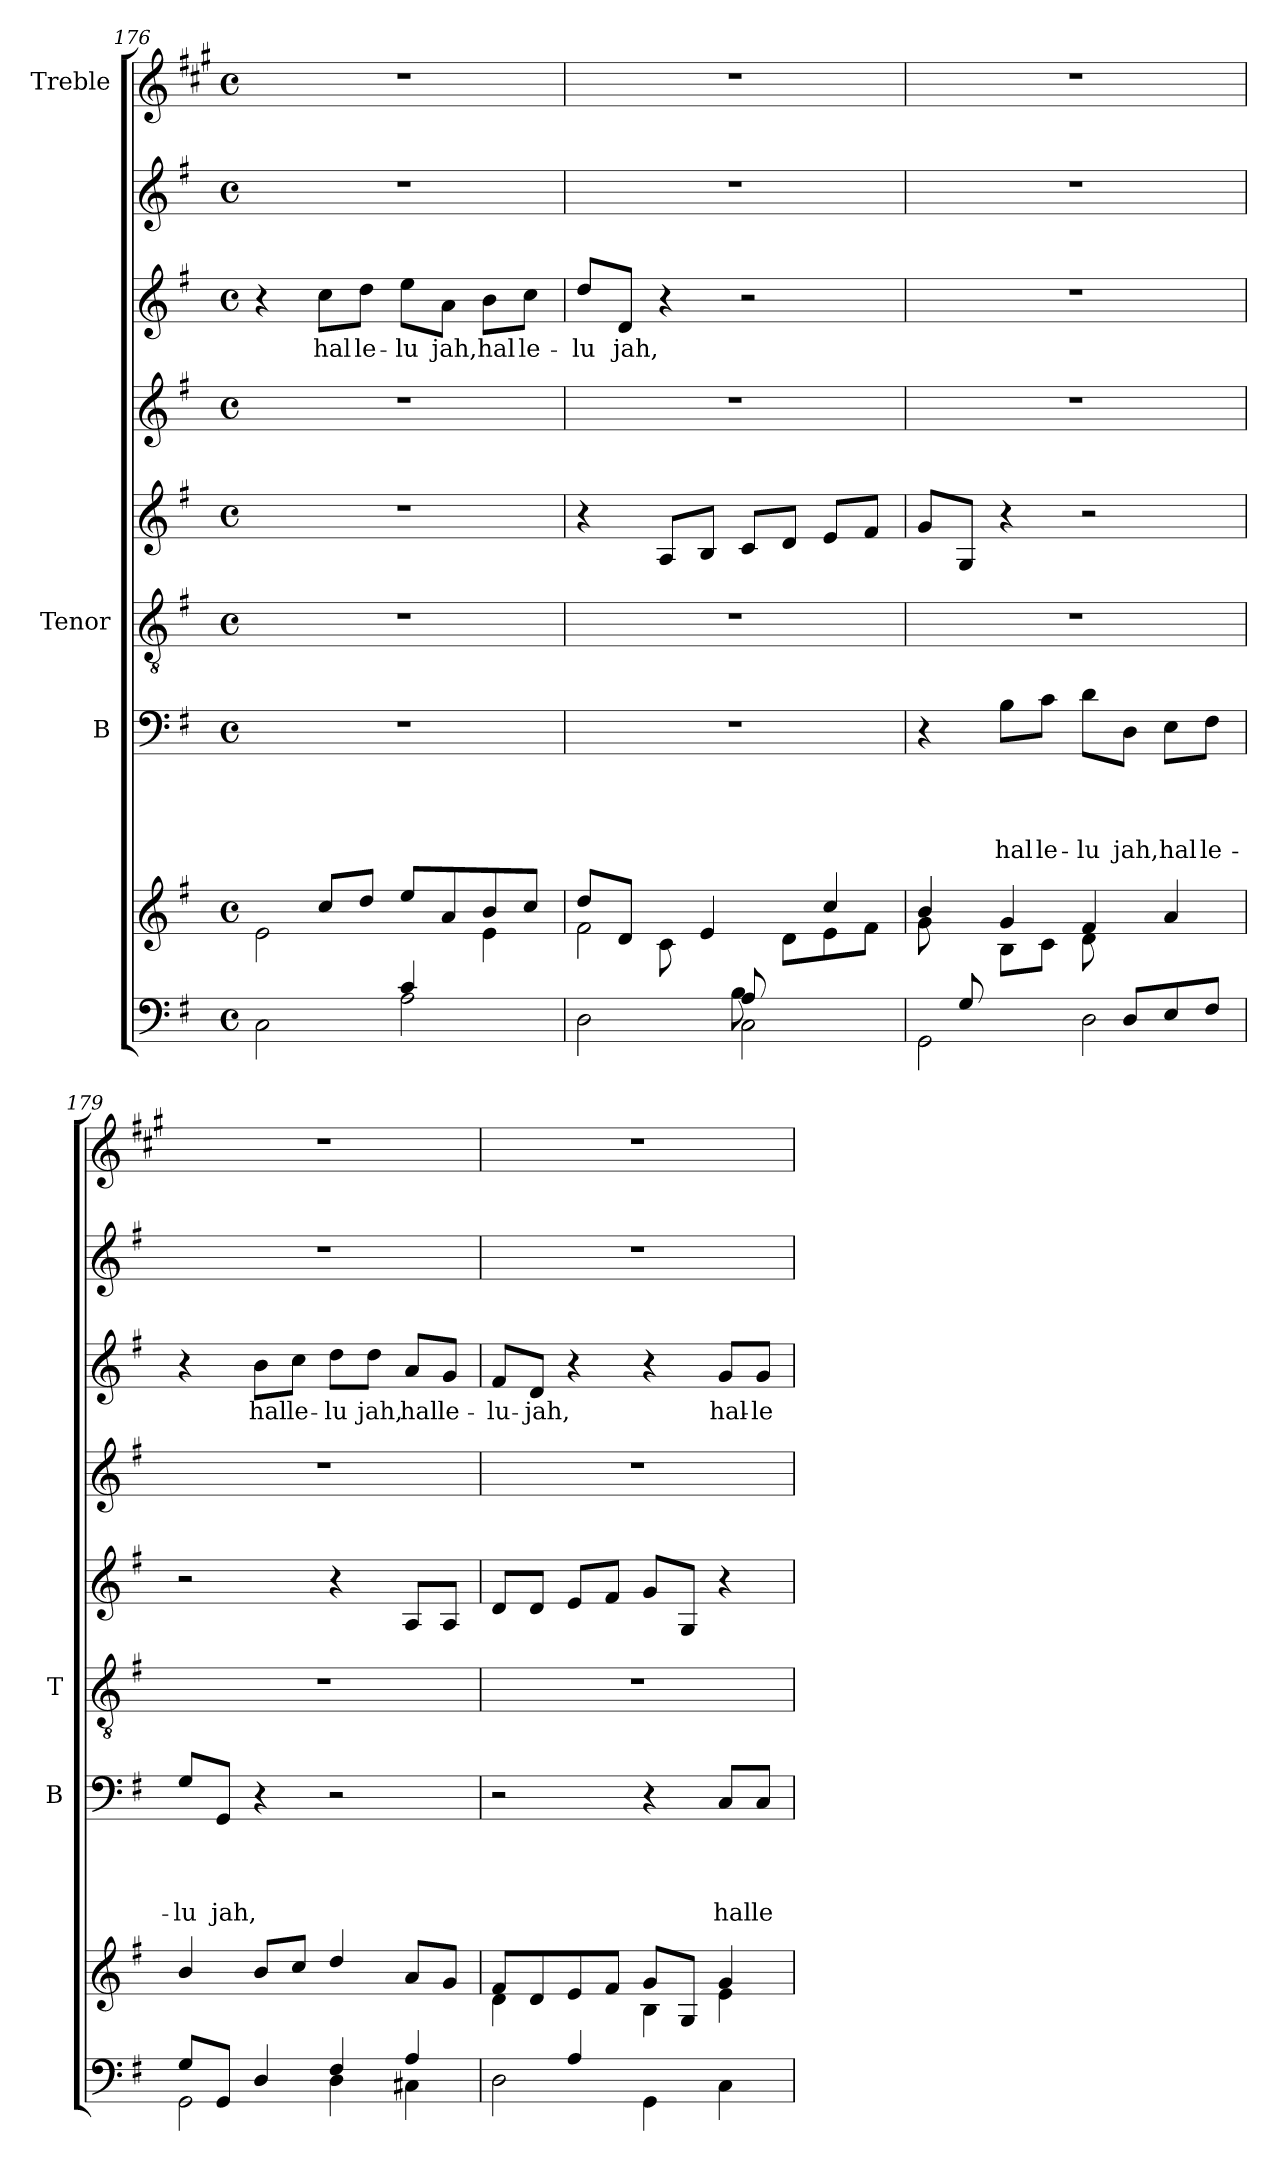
**kern	**kern	**kern	**text	**text	**text	**text	**kern	**kern	**kern	**kern	**text	**kern	**kern
*part9	*part8	*part7	*part7	*part7	*part7	*part7	*part6	*part5	*part4	*part3	*part3	*part2	*part1
*staff9	*staff8	*staff7	*staff7	*staff7	*staff7	*staff7	*staff6	*staff5	*staff4	*staff3	*staff3	*staff2	*staff1
*	*	*I"B	*	*	*	*	*I"Tenor	*	*	*	*	*	*I"Treble
*	*	*I'B	*	*	*	*	*I'T	*	*	*	*	*	*
*clefF4	*clefG2	*clefF4	*	*	*	*	*clefGv2	*clefG2	*clefG2	*clefG2	*	*clefG2	*clefG2
*	*	*	*	*	*	*	*	*	*	*	*	*	*ITrd1c2
*k[f#]	*k[f#]	*k[f#]	*	*	*	*	*k[f#]	*k[f#]	*k[f#]	*k[f#]	*	*k[f#]	*k[f#]
*G:	*G:	*G:	*	*	*	*	*G:	*G:	*G:	*G:	*	*G:	*G:
*M4/4	*M4/4	*M4/4	*	*	*	*	*M4/4	*M4/4	*M4/4	*M4/4	*	*M4/4	*M4/4
*met(c)	*met(c)	*met(c)	*	*	*	*	*met(c)	*met(c)	*met(c)	*met(c)	*	*met(c)	*met(c)
=176	=176	=176	=176	=176	=176	=176	=176	=176	=176	=176	=176	=176	=176
*^	*^	*	*	*	*	*	*	*	*	*	*	*	*
*	*	*	*^	*	*	*	*	*	*	*	*	*	*	*	*
2C\	2ryy	2e\	4ryy	2.ryy	1r	.	.	.	.	1r	1r	1r	4r	.	1r	1r
!	!	!	!	!	!	!	!	!	!	!	!	!	!	!LO:LY:b	!	!
.	.	.	8cc/L	.	.	.	.	.	.	.	.	.	8cc\L	hal	.	.
!	!	!	!	!	!	!	!	!	!	!	!	!	!	!LO:LY:b	!	!
.	.	.	8dd/J	.	.	.	.	.	.	.	.	.	8dd\J	le-	.	.
!	!	!	!	!	!	!	!	!	!	!	!	!	!	!LO:LY:b	!	!
2A\	4c/	2ryy	8ee/L	.	.	.	.	.	.	.	.	.	8ee\L	-lu	.	.
!	!	!	!	!	!	!	!	!	!	!	!	!	!	!LO:LY:b	!	!
.	.	.	8a/	.	.	.	.	.	.	.	.	.	8a\J	jah,	.	.
!	!	!	!	!	!	!	!	!	!	!	!	!	!	!LO:LY:b	!	!
.	4ryy	.	8b/	4e\	.	.	.	.	.	.	.	.	8b\L	hal	.	.
!	!	!	!	!	!	!	!	!	!	!	!	!	!	!LO:LY:b	!	!
.	.	.	8cc/J	.	.	.	.	.	.	.	.	.	8cc\J	le-	.	.
=177	=177	=177	=177	=177	=177	=177	=177	=177	=177	=177	=177	=177	=177	=177	=177	=177
*	*^	*	*	*	*	*	*	*	*	*	*	*	*	*	*	*
!	!	!	!	!	!	!	!	!	!	!	!	!	!	!	!LO:LY:b	!	!
2D\	2ryy	2ryy	2f#\	8dd/L	4.ryy	1r	.	.	.	.	1r	4r	1r	8dd/L	-lu	1r	1r
!	!	!	!	!	!	!	!	!	!	!	!	!	!	!	!LO:LY:b	!	!
.	.	.	.	8d/J	.	.	.	.	.	.	.	.	.	8d/J	jah,	.	.
.	.	.	.	8c\	.	.	.	.	.	.	.	8A/L	.	4r	.	.	.
.	.	.	.	4ryy	4e/	.	.	.	.	.	.	8B/J	.	.	.	.	.
8A/	8B\	2C\	2ryy	.	.	.	.	.	.	.	.	8c/L	.	2r	.	.	.
4.ryy	4.ryy	.	.	8d\L	8ryy	.	.	.	.	.	.	8d/J	.	.	.	.	.
.	.	.	.	8e\	4cc/	.	.	.	.	.	.	8e/L	.	.	.	.	.
.	.	.	.	8f#\J	.	.	.	.	.	.	.	8f#/J	.	.	.	.	.
*	*	*	*	*v	*v	*	*	*	*	*	*	*	*	*	*	*	*
=178	=178	=178	=178	=178	=178	=178	=178	=178	=178	=178	=178	=178	=178	=178	=178	=178
2GG\	8ryy	2ryy	4b/	8g\	4r	.	.	.	.	1r	8g/L	1r	1r	.	1r	1r
.	8G/	.	.	8ryy	.	.	.	.	.	.	8G/J	.	.	.	.	.
!	!	!	!	!	!	!	!	!	!LO:LY:b	!	!	!	!	!	!	!
.	4ryy	.	4g/	8B\L	8B\L	.	.	.	hal	.	4r	.	.	.	.	.
!	!	!	!	!	!	!	!	!	!LO:LY:b	!	!	!	!	!	!	!
.	.	.	.	8c\J	8c\J	.	.	.	le-	.	.	.	.	.	.	.
!	!	!	!	!	!	!	!	!	!LO:LY:b	!	!	!	!	!	!	!
2ryy	2D\	8ryy	4f#/	8d\	8d\L	.	.	.	-lu	.	2r	.	.	.	.	.
!	!	!	!	!	!	!	!	!	!LO:LY:b	!	!	!	!	!	!	!
.	.	8D/L	.	8ryy	8D\J	.	.	.	jah,	.	.	.	.	.	.	.
!	!	!	!	!	!	!	!	!	!LO:LY:b	!	!	!	!	!	!	!
.	.	8E/	4ryy	4a/	8E\L	.	.	.	hal	.	.	.	.	.	.	.
!	!	!	!	!	!	!	!	!	!LO:LY:b	!	!	!	!	!	!	!
.	.	8F#/J	.	.	8F#\J	.	.	.	le-	.	.	.	.	.	.	.
*	*	*	*v	*v	*	*	*	*	*	*	*	*	*	*	*	*
=179	=179	=179	=179	=179	=179	=179	=179	=179	=179	=179	=179	=179	=179	=179	=179
!	!	!	!	!	!	!	!	!LO:LY:b	!	!	!	!	!	!	!
*	*v	*v	*	*	*	*	*	*	*	*	*	*	*	*	*
2GG\	8G/L	4b/	8G/L	.	.	.	-lu	1r	2r	1r	4r	.	1r	1r
!	!	!	!	!	!	!	!LO:LY:b	!	!	!	!	!	!	!
.	8GG/J	.	8GG/J	.	.	.	jah,	.	.	.	.	.	.	.
!	!	!	!	!	!	!	!	!	!	!	!	!LO:LY:b	!	!
.	4D/	8b/L	4r	.	.	.	.	.	.	.	8b\L	hal	.	.
!	!	!	!	!	!	!	!	!	!	!	!	!LO:LY:b	!	!
.	.	8cc/J	.	.	.	.	.	.	.	.	8cc\J	le-	.	.
!	!	!	!	!	!	!	!	!	!	!	!	!LO:LY:b	!	!
4D\	4F#/	4dd/	2r	.	.	.	.	.	4r	.	8dd\L	-lu	.	.
!	!	!	!	!	!	!	!	!	!	!	!	!LO:LY:b	!	!
.	.	.	.	.	.	.	.	.	.	.	8dd\J	jah,	.	.
!	!	!	!	!	!	!	!	!	!	!	!	!LO:LY:b	!	!
4C#X\	4A/	8a/L	.	.	.	.	.	.	8A/L	.	8a/L	hal	.	.
!	!	!	!	!	!	!	!	!	!	!	!	!LO:LY:b	!	!
.	.	8g/J	.	.	.	.	.	.	8A/J	.	8g/J	le-	.	.
!!LO:PB:g=z
=180	=180	=180	=180	=180	=180	=180	=180	=180	=180	=180	=180	=180	=180	=180
*	*	*^	*	*	*	*	*	*	*	*	*	*	*	*
*	*	*	*^	*	*	*	*	*	*	*	*	*	*	*	*
!	!	!	!	!	!	!	!	!	!	!	!	!	!	!LO:LY:b	!	!
2D\	4ryy	4d\	8f#/L	2ryy	2r	.	.	.	.	1r	8d/L	1r	8f#/L	-lu-	1r	1r
!	!	!	!	!	!	!	!	!	!	!	!	!	!	!LO:LY:b	!	!
.	.	.	8d/	.	.	.	.	.	.	.	8d/J	.	8d/J	-jah,	.	.
.	4A/	2.ryy	8e/	.	.	.	.	.	.	.	8e/L	.	4r	.	.	.
.	.	.	8f#/J	.	.	.	.	.	.	.	8f#/J	.	.	.	.	.
2ryy	4GG\	.	4B\	8g/L	4r	.	.	.	.	.	8g/L	.	4r	.	.	.
.	.	.	.	8G/J	.	.	.	.	.	.	8G/J	.	.	.	.	.
!	!	!	!	!	!	!	!	!	!LO:LY:b	!	!	!	!	!LO:LY:b	!	!
.	4C\	.	4e\	4g/	8C/L	.	.	.	hal	.	4r	.	8g/L	hal-	.	.
!	!	!	!	!	!	!	!	!	!LO:LY:b	!	!	!	!	!LO:LY:b	!	!
.	.	.	.	.	8C/J	.	.	.	le	.	.	.	8g/J	-le-	.	.
*v	*v	*	*	*	*	*	*	*	*	*	*	*	*	*	*	*
*	*v	*v	*v	*	*	*	*	*	*	*	*	*	*	*	*
=	=	=	=	=	=	=	=	=	=	=	=	=	=
*-	*-	*-	*-	*-	*-	*-	*-	*-	*-	*-	*-	*-	*-
